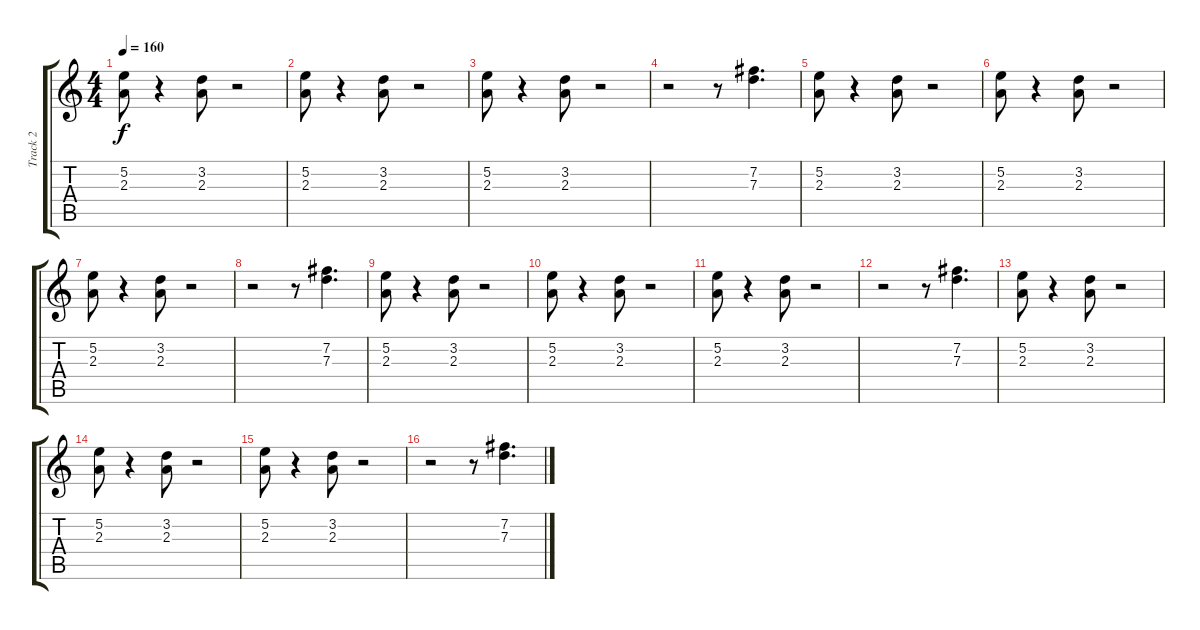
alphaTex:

\track ("Track 2" "Track 2") {instrument overdrivenguitar}
\staff {score tabs}
\tuning (E4 B3 G3 D3 A2 E2) {hide}
\ts (4 4)
\tempo 160
\clef g2
\ks c
(5.2 2.3).8{dy f} r.4 (3.2 2.3).8 r.2 |
(5.2 2.3).8 r.4 (3.2 2.3).8 r.2 |
(5.2 2.3).8 r.4 (3.2 2.3).8 r.2 |
r.2 r.8 (7.2 7.3).4{d} |
(5.2 2.3).8 r.4 (3.2 2.3).8 r.2 |
(5.2 2.3).8 r.4 (3.2 2.3).8 r.2 |
(5.2 2.3).8 r.4 (3.2 2.3).8 r.2 |
r.2 r.8 (7.2 7.3).4{d} |
(5.2 2.3).8 r.4 (3.2 2.3).8 r.2 |
(5.2 2.3).8 r.4 (3.2 2.3).8 r.2 |
(5.2 2.3).8 r.4 (3.2 2.3).8 r.2 |
r.2 r.8 (7.2 7.3).4{d} |
(5.2 2.3).8 r.4 (3.2 2.3).8 r.2 |
(5.2 2.3).8 r.4 (3.2 2.3).8 r.2 |
(5.2 2.3).8 r.4 (3.2 2.3).8 r.2 |
r.2 r.8 (7.2 7.3).4{d}
